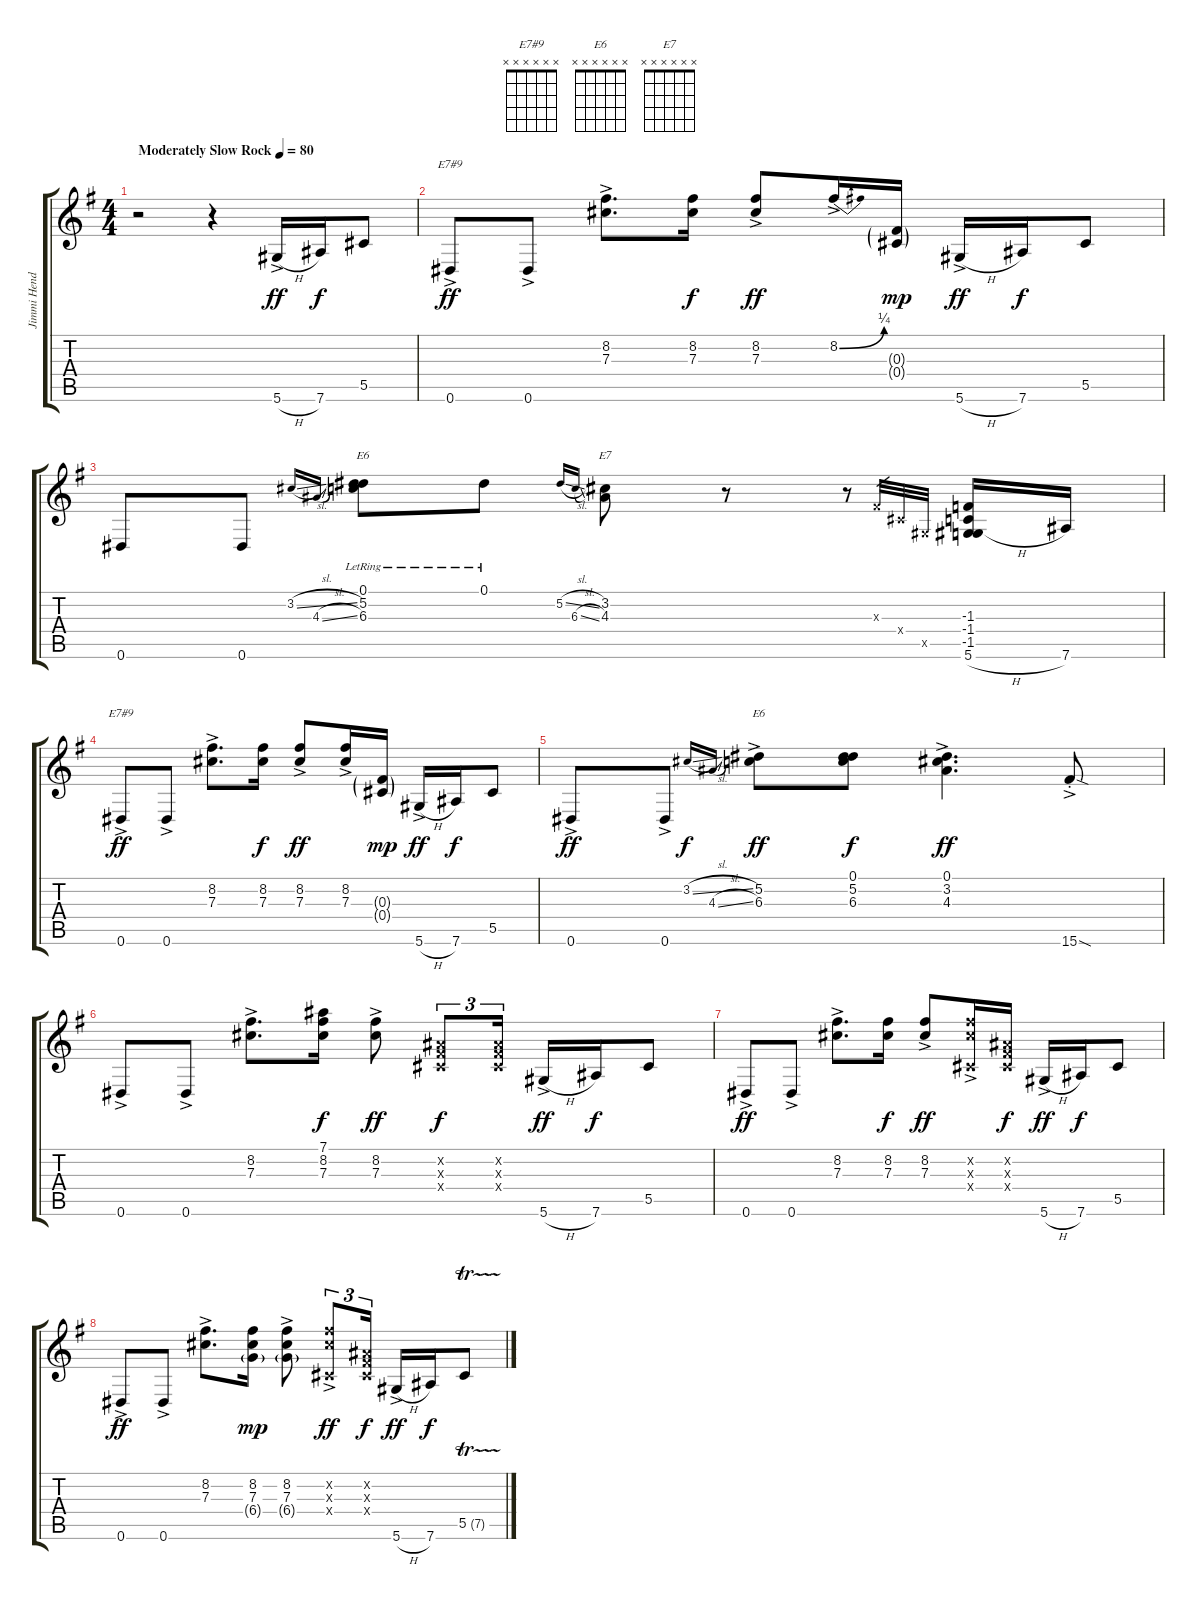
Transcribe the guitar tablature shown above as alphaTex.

\track ("Jimmi Hendrix" "Jimmi Hend") {instrument overdrivenguitar}
\staff {score tabs}
\tuning (Eb4 Bb3 Gb3 Db3 Ab2 Eb2) {hide}
\chord ("E7#9" x x x x x x) {firstfret 6}
\chord ("E6" x x x x x x) {firstfret 5}
\chord ("E7" x x x x x x)
\chord ("E7#9" x x x x x x)
\chord ("E6" x x x x x x)
\ts (4 4)
\tempo (80 "Moderately Slow Rock")
\clef g2
\ks eminor
r.2{dy ff instrument overdrivenguitar} r.4 5.6{h ac}.16 7.6.16{dy f} 5.5.8 |
0.6{ac}.8{ch "E7#9" dy ff} 0.6{ac}.8 (8.2{ac} 7.3).8{d} (8.2 7.3).16{dy f} (8.2{ac} 7.3).8{dy ff} 8.2{be (bend 0 0 60 1) ac}.16 (0.3{g} 0.4{g}).16{dy mp} 5.6{h ac}.16{dy ff} 7.6.16{dy f} 5.5.8 |
0.6.8 0.6.8 3.2{sl}.16{gr onbeat} 4.3{sl}.16{gr onbeat} (0.1{lr} 5.2 6.3).8{ch "E6"} 0.1{lr}.8 5.2{sl}.16{gr onbeat} 6.3{sl}.16{gr onbeat} (3.2 4.3).8{ch "E7"} r.8 r.8 0.3{x}.32{gr} 0.4{x}.32{gr} 0.5{x}.32{gr} (-1.3 -1.4 -1.5 5.6{h}).16 7.6.16 |
0.6{ac}.8{ch "E7#9" dy ff} 0.6{ac}.8 (8.2{ac} 7.3).8{d} (8.2 7.3).16{dy f} (8.2{ac} 7.3).8{dy ff} (8.2{ac} 7.3).16 (0.3{g} 0.4{g}).16{dy mp} 5.6{h ac}.16{dy ff} 7.6.16{dy f} 5.5.8 |
0.6{ac}.8{dy ff} 0.6{ac}.8 3.2{sl}.16{gr onbeat dy f} 4.3{sl}.16{gr onbeat} (5.2 6.3{ac}).8{ch "E6" dy ff} (0.1 5.2 6.3).8{dy f} (0.1 3.2 4.3{ac}).4{d dy ff} 15.6{sod ac st}.8 |
0.6{ac}.8 0.6{ac}.8 (8.2 7.3{ac}).8{d} (7.1 8.2 7.3).16{dy f} (8.2 7.3{ac}).8{dy ff} (0.2{x} 0.3{x} 0.4{x}).8{tu (3 2) dy f} (0.2{x} 0.3{x} 0.4{x}).16{tu (3 2)} 5.6{h ac}.16{dy ff} 7.6.16{dy f} 5.5.8 |
0.6{ac}.8{dy ff} 0.6{ac}.8 (8.2{ac} 7.3).8{d} (8.2 7.3).16{dy f} (8.2{ac} 7.3).8{dy ff} (8.2{ac x} 7.3{x} 0.4{x}).16 (0.2{x} 0.3{x} 0.4{x}).16{dy f} 5.6{h ac}.16{dy ff} 7.6.16{dy f} 5.5.8 |
0.6{ac}.8{dy ff} 0.6{ac}.8 (8.2{ac} 7.3).8{d} (8.2 7.3 6.4{g}).16{dy mp} (8.2{ac} 7.3 6.4{g}).8 (8.2{ac x} 7.3{x} 0.4{x}).8{tu (3 2) dy ff} (0.2{x} 0.3{x} 0.4{x}).16{tu (3 2) dy f} 5.6{h ac}.16{dy ff} 7.6.16{dy f} 5.5{tr (7 16)}.8
